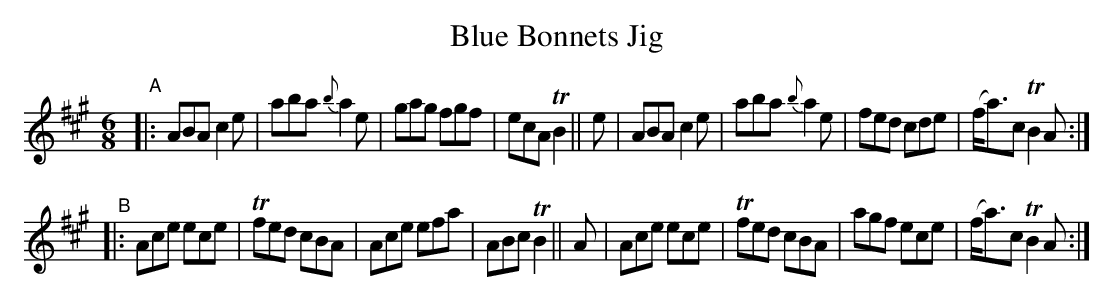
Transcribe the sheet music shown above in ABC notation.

X:1
T: Blue Bonnets Jig
M: 6/8
L: 1/8
K: A
"^A"|: ABA c2e | aba {b}a2e | gag fgf | ecA TB2 ||\
  e |  ABA c2e | aba {b}a2e | fed cde | (f<a)c TB2A :|
"^B"|: Ace ece | Tfed cBA | Ace efa | ABc TB2 ||\
  A |  Ace ece | Tfed cBA | agf ece | (f<a)c TB2A :|
